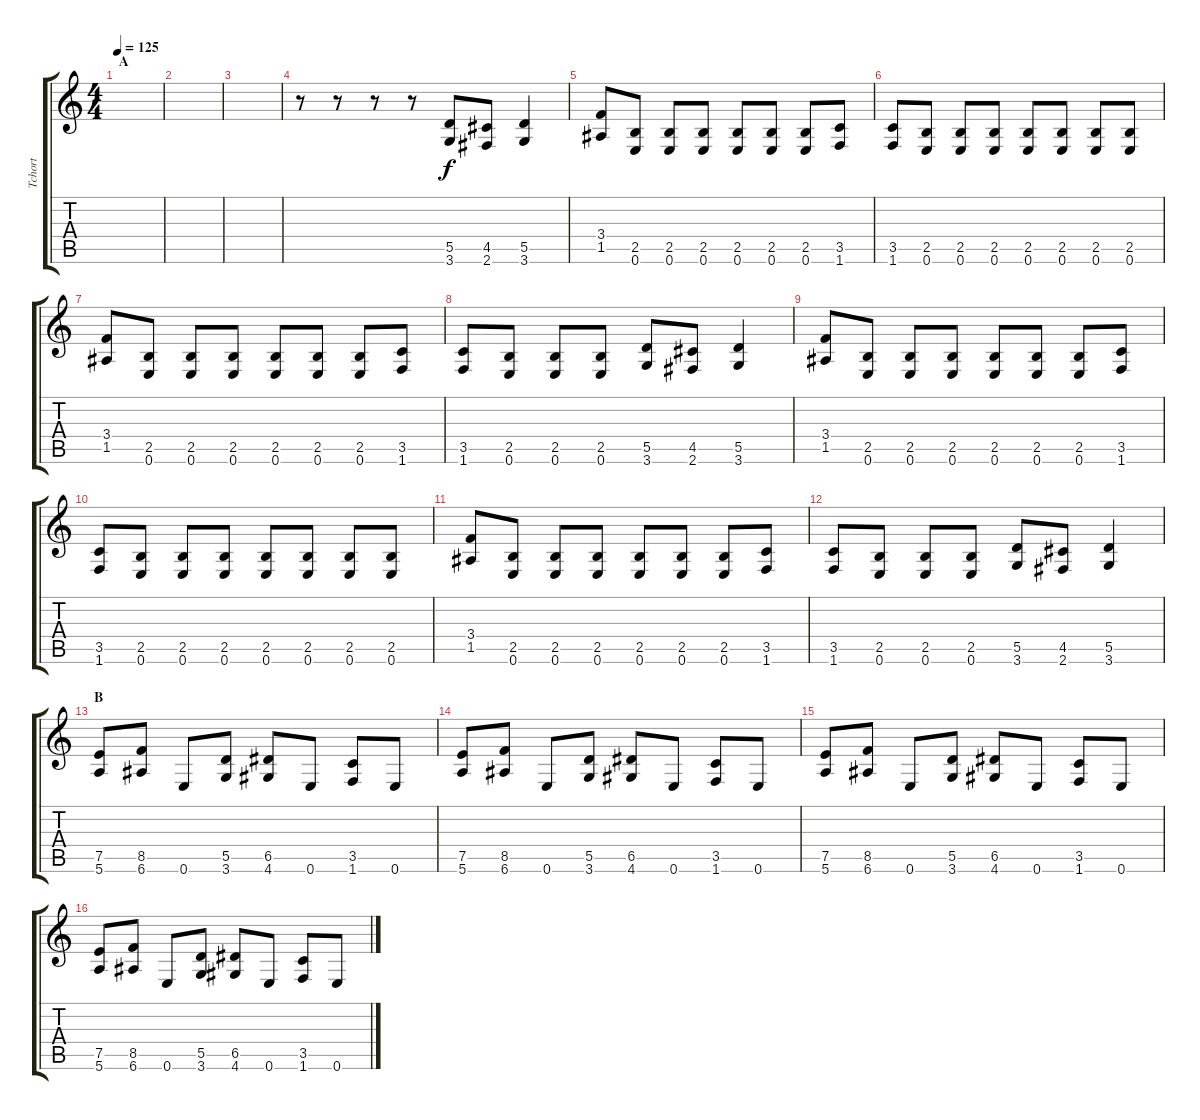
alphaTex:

\track ("Tchort" "Tchort") {instrument distortionguitar}
\staff {score tabs}
\tuning (E4 B3 G3 D3 A2 E2) {hide}
\ts (4 4)
\section ("" "A")
\tempo 125
\clef g2
\ks c
|
|
|
r.8 r.8 r.8 r.8 (5.5 3.6).8 (4.5 2.6).8 (5.5 3.6).4 |
(3.4 1.5).8 (2.5 0.6).8 (2.5 0.6).8 (2.5 0.6).8 (2.5 0.6).8 (2.5 0.6).8 (2.5 0.6).8 (3.5 1.6).8 |
(3.5 1.6).8 (2.5 0.6).8 (2.5 0.6).8 (2.5 0.6).8 (2.5 0.6).8 (2.5 0.6).8 (2.5 0.6).8 (2.5 0.6).8 |
(3.4 1.5).8 (2.5 0.6).8 (2.5 0.6).8 (2.5 0.6).8 (2.5 0.6).8 (2.5 0.6).8 (2.5 0.6).8 (3.5 1.6).8 |
(3.5 1.6).8 (2.5 0.6).8 (2.5 0.6).8 (2.5 0.6).8 (5.5 3.6).8 (4.5 2.6).8 (5.5 3.6).4 |
(3.4 1.5).8 (2.5 0.6).8 (2.5 0.6).8 (2.5 0.6).8 (2.5 0.6).8 (2.5 0.6).8 (2.5 0.6).8 (3.5 1.6).8 |
(3.5 1.6).8 (2.5 0.6).8 (2.5 0.6).8 (2.5 0.6).8 (2.5 0.6).8 (2.5 0.6).8 (2.5 0.6).8 (2.5 0.6).8 |
(3.4 1.5).8 (2.5 0.6).8 (2.5 0.6).8 (2.5 0.6).8 (2.5 0.6).8 (2.5 0.6).8 (2.5 0.6).8 (3.5 1.6).8 |
(3.5 1.6).8 (2.5 0.6).8 (2.5 0.6).8 (2.5 0.6).8 (5.5 3.6).8 (4.5 2.6).8 (5.5 3.6).4 |
\section ("" "B")
(7.5 5.6).8 (8.5 6.6).8 0.6.8 (5.5 3.6).8 (6.5 4.6).8 0.6.8 (3.5 1.6).8 0.6.8 |
(7.5 5.6).8 (8.5 6.6).8 0.6.8 (5.5 3.6).8 (6.5 4.6).8 0.6.8 (3.5 1.6).8 0.6.8 |
(7.5 5.6).8 (8.5 6.6).8 0.6.8 (5.5 3.6).8 (6.5 4.6).8 0.6.8 (3.5 1.6).8 0.6.8 |
(7.5 5.6).8 (8.5 6.6).8 0.6.8 (5.5 3.6).8 (6.5 4.6).8 0.6.8 (3.5 1.6).8 0.6.8
